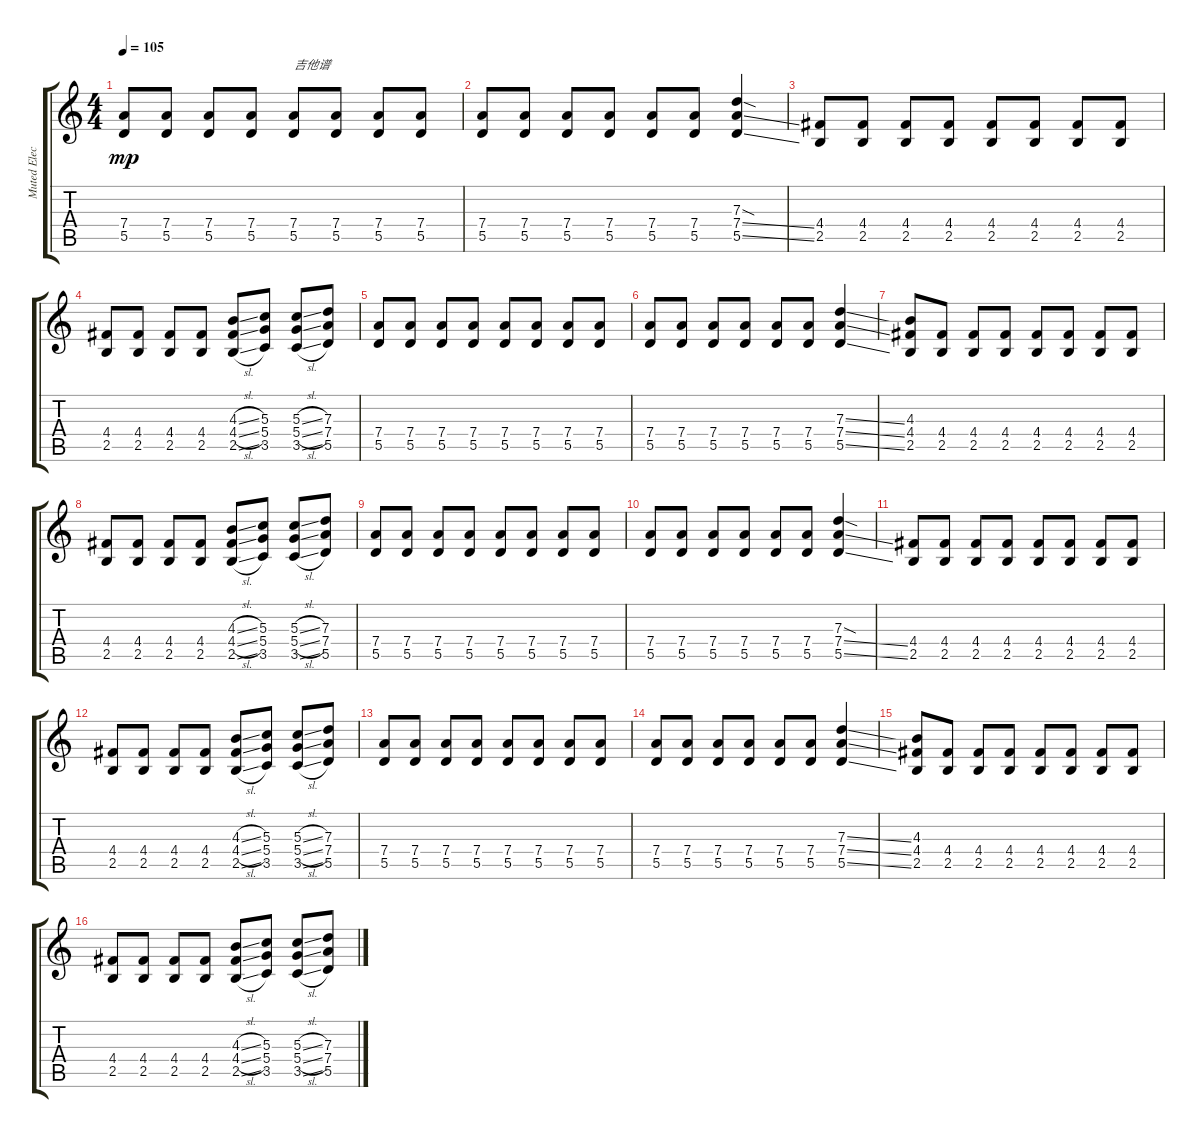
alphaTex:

\track ("Muted Electric Guitar" "Muted Elec") {instrument electricguitarmuted}
\staff {score tabs}
\tuning (E4 B3 G3 D3 A2 E2) {hide}
\ts (4 4)
\tempo 105
\clef g2
\ks c
(7.4 5.5).8{dy mp} (7.4 5.5).8 (7.4 5.5).8 (7.4 5.5).8 (7.4 5.5).8{txt "吉他谱"} (7.4 5.5).8 (7.4 5.5).8 (7.4 5.5).8 |
(7.4 5.5).8 (7.4 5.5).8 (7.4 5.5).8 (7.4 5.5).8 (7.4 5.5).8 (7.4 5.5).8 (7.3{sod} 7.4{ss} 5.5{ss}).4 |
(4.4 2.5).8 (4.4 2.5).8 (4.4 2.5).8 (4.4 2.5).8 (4.4 2.5).8 (4.4 2.5).8 (4.4 2.5).8 (4.4 2.5).8 |
(4.4 2.5).8 (4.4 2.5).8 (4.4 2.5).8 (4.4 2.5).8 (4.3{sl} 4.4{sl} 2.5{sl}).8 (5.3 5.4 3.5).8 (5.3{sl} 5.4{sl} 3.5{sl}).8 (7.3 7.4 5.5).8 |
(7.4 5.5).8 (7.4 5.5).8 (7.4 5.5).8 (7.4 5.5).8 (7.4 5.5).8 (7.4 5.5).8 (7.4 5.5).8 (7.4 5.5).8 |
(7.4 5.5).8 (7.4 5.5).8 (7.4 5.5).8 (7.4 5.5).8 (7.4 5.5).8 (7.4 5.5).8 (7.3{ss} 7.4{ss} 5.5{ss}).4 |
(4.3 4.4 2.5).8 (4.4 2.5).8 (4.4 2.5).8 (4.4 2.5).8 (4.4 2.5).8 (4.4 2.5).8 (4.4 2.5).8 (4.4 2.5).8 |
(4.4 2.5).8 (4.4 2.5).8 (4.4 2.5).8 (4.4 2.5).8 (4.3{sl} 4.4{sl} 2.5{sl}).8 (5.3 5.4 3.5).8 (5.3{sl} 5.4{sl} 3.5{sl}).8 (7.3 7.4 5.5).8 |
(7.4 5.5).8 (7.4 5.5).8 (7.4 5.5).8 (7.4 5.5).8 (7.4 5.5).8 (7.4 5.5).8 (7.4 5.5).8 (7.4 5.5).8 |
(7.4 5.5).8 (7.4 5.5).8 (7.4 5.5).8 (7.4 5.5).8 (7.4 5.5).8 (7.4 5.5).8 (7.3{sod} 7.4{ss} 5.5{ss}).4 |
(4.4 2.5).8 (4.4 2.5).8 (4.4 2.5).8 (4.4 2.5).8 (4.4 2.5).8 (4.4 2.5).8 (4.4 2.5).8 (4.4 2.5).8 |
(4.4 2.5).8 (4.4 2.5).8 (4.4 2.5).8 (4.4 2.5).8 (4.3{sl} 4.4{sl} 2.5{sl}).8 (5.3 5.4 3.5).8 (5.3{sl} 5.4{sl} 3.5{sl}).8 (7.3 7.4 5.5).8 |
(7.4 5.5).8{volume 8} (7.4 5.5).8 (7.4 5.5).8 (7.4 5.5).8 (7.4 5.5).8 (7.4 5.5).8 (7.4 5.5).8 (7.4 5.5).8 |
(7.4 5.5).8{volume 7} (7.4 5.5).8 (7.4 5.5).8 (7.4 5.5).8 (7.4 5.5).8 (7.4 5.5).8 (7.3{ss} 7.4{ss} 5.5{ss}).4 |
(4.3 4.4 2.5).8 (4.4 2.5).8{volume 6} (4.4 2.5).8 (4.4 2.5).8 (4.4 2.5).8 (4.4 2.5).8 (4.4 2.5).8 (4.4 2.5).8 |
(4.4 2.5).8{volume 5} (4.4 2.5).8 (4.4 2.5).8 (4.4 2.5).8{volume 5} (4.3{sl} 4.4{sl} 2.5{sl}).8 (5.3 5.4 3.5).8 (5.3{sl} 5.4{sl} 3.5{sl}).8 (7.3 7.4 5.5).8
